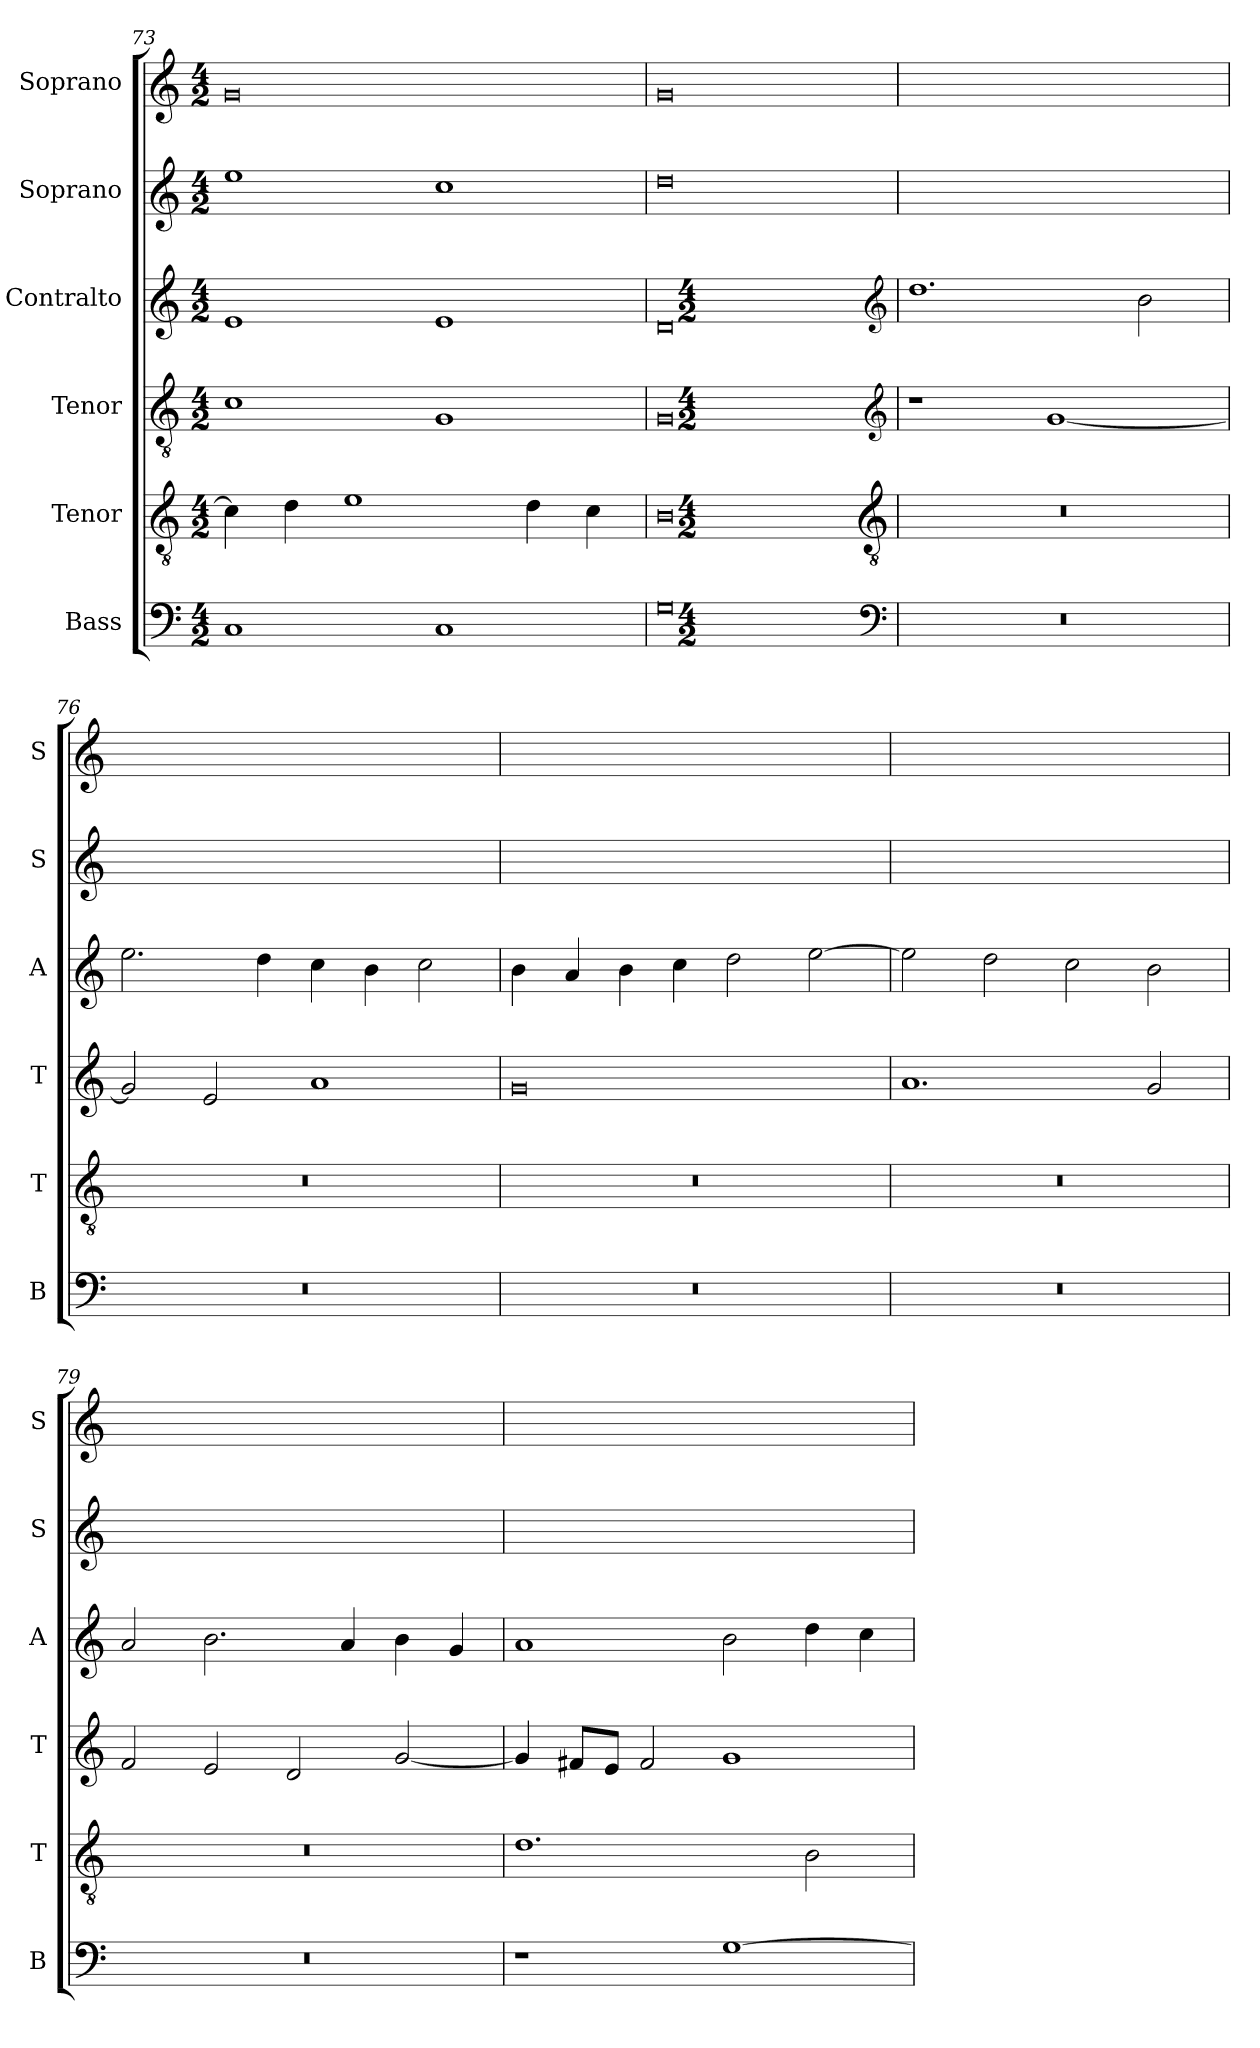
**kern	**kern	**kern	**kern	**kern	**kern
*part6	*part5	*part4	*part3	*part2	*part1
*staff6	*staff5	*staff4	*staff3	*staff2	*staff1
*I"Bass	*I"Tenor	*I"Tenor	*I"Contralto	*I"Soprano	*I"Soprano
*I'B	*I'T	*I'T	*I'A	*I'S	*I'S
*clefF4	*clefGv2	*clefGv2	*clefG2	*clefG2	*clefG2
*k[]	*k[]	*k[]	*k[]	*k[]	*k[]
*G:mix	*G:mix	*G:mix	*G:mix	*G:mix	*G:mix
*M4/2	*M4/2	*M4/2	*M4/2	*M4/2	*M4/2
=73	=73	=73	=73	=73	=73
1C	4c]	1c	1e	1ee	0g
.	4d	.	.	.	.
.	1e	.	.	.	.
1C	.	1G	1e	1cc	.
.	4d	.	.	.	.
.	4c	.	.	.	.
=74	=74	=74	=74	=74	=74
0G	0B	0G	0d	0dd	0g
*clefF4	*clefGv2	*clefG2	*clefG2	*	*
*k[]	*k[]	*k[]	*k[]	*	*
*G:mix	*G:mix	*G:mix	*G:mix	*	*
*M4/2	*M4/2	*M4/2	*M4/2	*	*
=75	=75	=75	=75	=75	=75
0r	0r	1r	1.dd	0ryy	0ryy
.	.	[1g	.	.	.
.	.	.	2b	.	.
=76	=76	=76	=76	=76	=76
0r	0r	2g]	2.ee	0ryy	0ryy
.	.	2e	.	.	.
.	.	.	4dd	.	.
.	.	1a	4cc	.	.
.	.	.	4b	.	.
.	.	.	2cc	.	.
=77	=77	=77	=77	=77	=77
0r	0r	0g	4b	0ryy	0ryy
.	.	.	4a	.	.
.	.	.	4b	.	.
.	.	.	4cc	.	.
.	.	.	2dd	.	.
.	.	.	[2ee	.	.
=78	=78	=78	=78	=78	=78
0r	0r	1.a	2ee]	0ryy	0ryy
.	.	.	2dd	.	.
.	.	.	2cc	.	.
.	.	2g	2b	.	.
=79	=79	=79	=79	=79	=79
0r	0r	2f	2a	0ryy	0ryy
.	.	2e	2.b	.	.
.	.	2d	.	.	.
.	.	.	4a	.	.
.	.	[2g	4b	.	.
.	.	.	4g	.	.
=80	=80	=80	=80	=80	=80
1r	1.d	4g]	1a	0ryy	0ryy
.	.	8f#X/L	.	.	.
.	.	8e/J	.	.	.
.	.	2f#	.	.	.
[1G	.	1g	2b	.	.
.	2B	.	4dd	.	.
.	.	.	4cc	.	.
=	=	=	=	=	=
*-	*-	*-	*-	*-	*-
